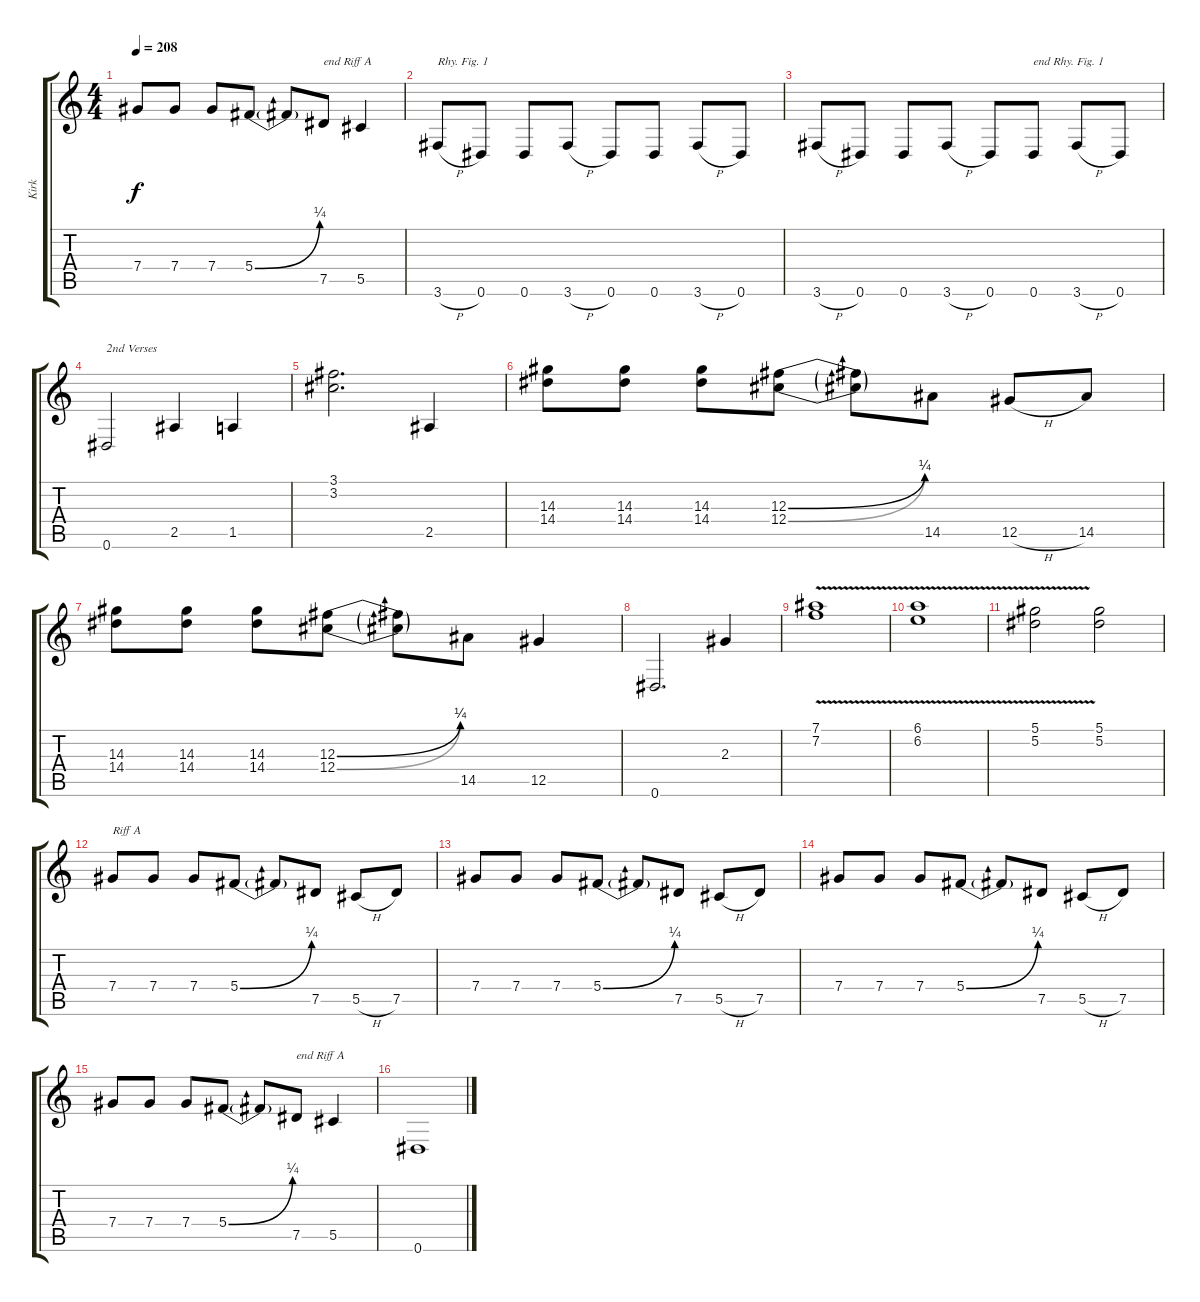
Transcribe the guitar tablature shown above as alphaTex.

\track ("Kirk" "Kirk") {instrument distortionguitar}
\staff {score tabs}
\tuning (Eb4 Bb3 Gb3 Db3 Ab2 Eb2) {hide}
\ts (4 4)
\tempo 208
\clef g2
\ks c
7.4.8{dy f} 7.4.8 7.4.8 5.4{be (bend 0 0 60 1)}.8 5.4{t}.8 7.5.8{txt "end Riff A"} 5.5.4 |
3.6{h}.8{txt "Rhy. Fig. 1"} 0.6.8 0.6.8 3.6{h}.8 0.6.8 0.6.8 3.6{h}.8 0.6.8 |
3.6{h}.8 0.6.8 0.6.8 3.6{h}.8 0.6.8 0.6.8{txt "end Rhy. Fig. 1"} 3.6{h}.8 0.6.8 |
0.6.2{txt "2nd Verses"} 2.5.4 1.5.4 |
(3.1 3.2).2{d} 2.5.4 |
(14.3 14.4).8 (14.3 14.4).8 (14.3 14.4).8 (12.3{be (bend 0 0 60 1)} 12.4{be (bend 0 0 60 1)}).8 (12.3{t} 12.4{t}).8 14.5.8 12.5{h}.8 14.5.8 |
(14.3 14.4).8 (14.3 14.4).8 (14.3 14.4).8 (12.3{be (bend 0 0 60 1)} 12.4{be (bend 0 0 60 1)}).8 (12.3{t} 12.4{t}).8 14.5.8 12.5.4 |
0.6.2{d} 2.3.4 |
(7.1{v} 7.2{v}).1 |
(6.1{v} 6.2{v}).1 |
(5.1{v} 5.2{v}).2 (5.1 5.2).2 |
7.4.8{txt "Riff A"} 7.4.8 7.4.8 5.4{be (bend 0 0 60 1)}.8 5.4{t}.8 7.5.8 5.5{h}.8 7.5.8 |
7.4.8 7.4.8 7.4.8 5.4{be (bend 0 0 60 1)}.8 5.4{t}.8 7.5.8 5.5{h}.8 7.5.8 |
7.4.8 7.4.8 7.4.8 5.4{be (bend 0 0 60 1)}.8 5.4{t}.8 7.5.8 5.5{h}.8 7.5.8 |
7.4.8 7.4.8 7.4.8 5.4{be (bend 0 0 60 1)}.8 5.4{t}.8 7.5.8{txt "end Riff A"} 5.5.4 |
0.6.1
